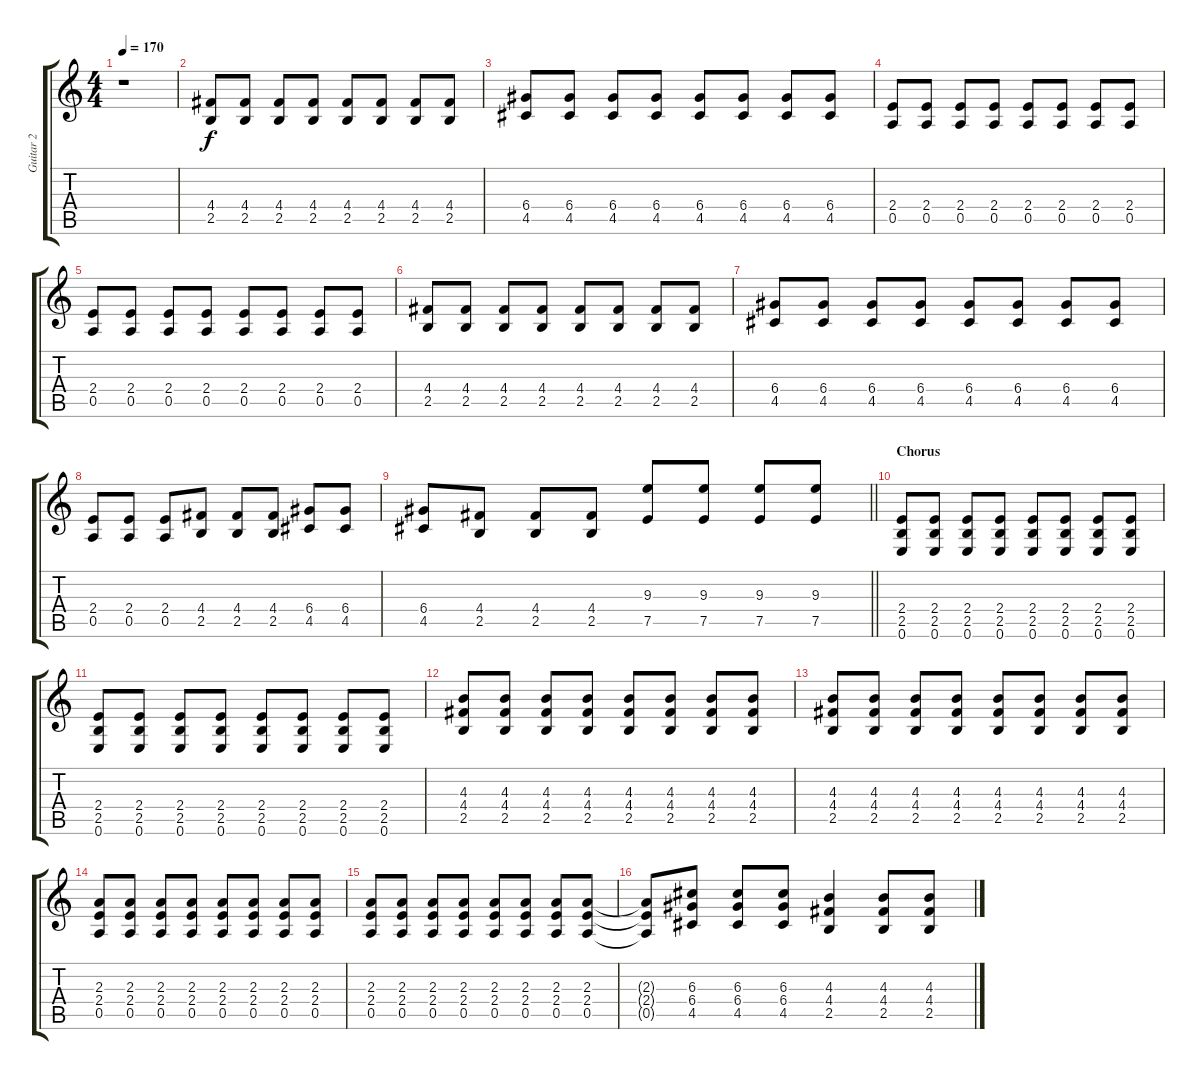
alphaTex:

\track ("Guitar 2" "Guitar 2") {instrument overdrivenguitar}
\staff {score tabs}
\tuning (E4 B3 G3 D3 A2 E2) {hide}
\ts (4 4)
\tempo 170
\clef g2
\ks c
r.1{dy f} |
(4.4 2.5).8 (4.4 2.5).8 (4.4 2.5).8 (4.4 2.5).8 (4.4 2.5).8 (4.4 2.5).8 (4.4 2.5).8 (4.4 2.5).8 |
(6.4 4.5).8 (6.4 4.5).8 (6.4 4.5).8 (6.4 4.5).8 (6.4 4.5).8 (6.4 4.5).8 (6.4 4.5).8 (6.4 4.5).8 |
(2.4 0.5).8 (2.4 0.5).8 (2.4 0.5).8 (2.4 0.5).8 (2.4 0.5).8 (2.4 0.5).8 (2.4 0.5).8 (2.4 0.5).8 |
(2.4 0.5).8 (2.4 0.5).8 (2.4 0.5).8 (2.4 0.5).8 (2.4 0.5).8 (2.4 0.5).8 (2.4 0.5).8 (2.4 0.5).8 |
(4.4 2.5).8 (4.4 2.5).8 (4.4 2.5).8 (4.4 2.5).8 (4.4 2.5).8 (4.4 2.5).8 (4.4 2.5).8 (4.4 2.5).8 |
(6.4 4.5).8 (6.4 4.5).8 (6.4 4.5).8 (6.4 4.5).8 (6.4 4.5).8 (6.4 4.5).8 (6.4 4.5).8 (6.4 4.5).8 |
(2.4 0.5).8 (2.4 0.5).8 (2.4 0.5).8 (4.4 2.5).8 (4.4 2.5).8 (4.4 2.5).8 (6.4 4.5).8 (6.4 4.5).8 |
\barLineRight lightlight
(6.4 4.5).8 (4.4 2.5).8 (4.4 2.5).8 (4.4 2.5).8 (9.3 7.5).8 (9.3 7.5).8 (9.3 7.5).8 (9.3 7.5).8 |
\section ("" "Chorus")
(2.4 2.5 0.6).8 (2.4 2.5 0.6).8 (2.4 2.5 0.6).8 (2.4 2.5 0.6).8 (2.4 2.5 0.6).8 (2.4 2.5 0.6).8 (2.4 2.5 0.6).8 (2.4 2.5 0.6).8 |
(2.4 2.5 0.6).8 (2.4 2.5 0.6).8 (2.4 2.5 0.6).8 (2.4 2.5 0.6).8 (2.4 2.5 0.6).8 (2.4 2.5 0.6).8 (2.4 2.5 0.6).8 (2.4 2.5 0.6).8 |
(4.3 4.4 2.5).8 (4.3 4.4 2.5).8 (4.3 4.4 2.5).8 (4.3 4.4 2.5).8 (4.3 4.4 2.5).8 (4.3 4.4 2.5).8 (4.3 4.4 2.5).8 (4.3 4.4 2.5).8 |
(4.3 4.4 2.5).8 (4.3 4.4 2.5).8 (4.3 4.4 2.5).8 (4.3 4.4 2.5).8 (4.3 4.4 2.5).8 (4.3 4.4 2.5).8 (4.3 4.4 2.5).8 (4.3 4.4 2.5).8 |
(2.3 2.4 0.5).8 (2.3 2.4 0.5).8 (2.3 2.4 0.5).8 (2.3 2.4 0.5).8 (2.3 2.4 0.5).8 (2.3 2.4 0.5).8 (2.3 2.4 0.5).8 (2.3 2.4 0.5).8 |
(2.3 2.4 0.5).8 (2.3 2.4 0.5).8 (2.3 2.4 0.5).8 (2.3 2.4 0.5).8 (2.3 2.4 0.5).8 (2.3 2.4 0.5).8 (2.3 2.4 0.5).8 (2.3 2.4 0.5).8 |
(2.3{t} 2.4{t} 0.5{t}).8 (6.3 6.4 4.5).8 (6.3 6.4 4.5).8 (6.3 6.4 4.5).8 (4.3 4.4 2.5).4 (4.3 4.4 2.5).8 (4.3 4.4 2.5).8
